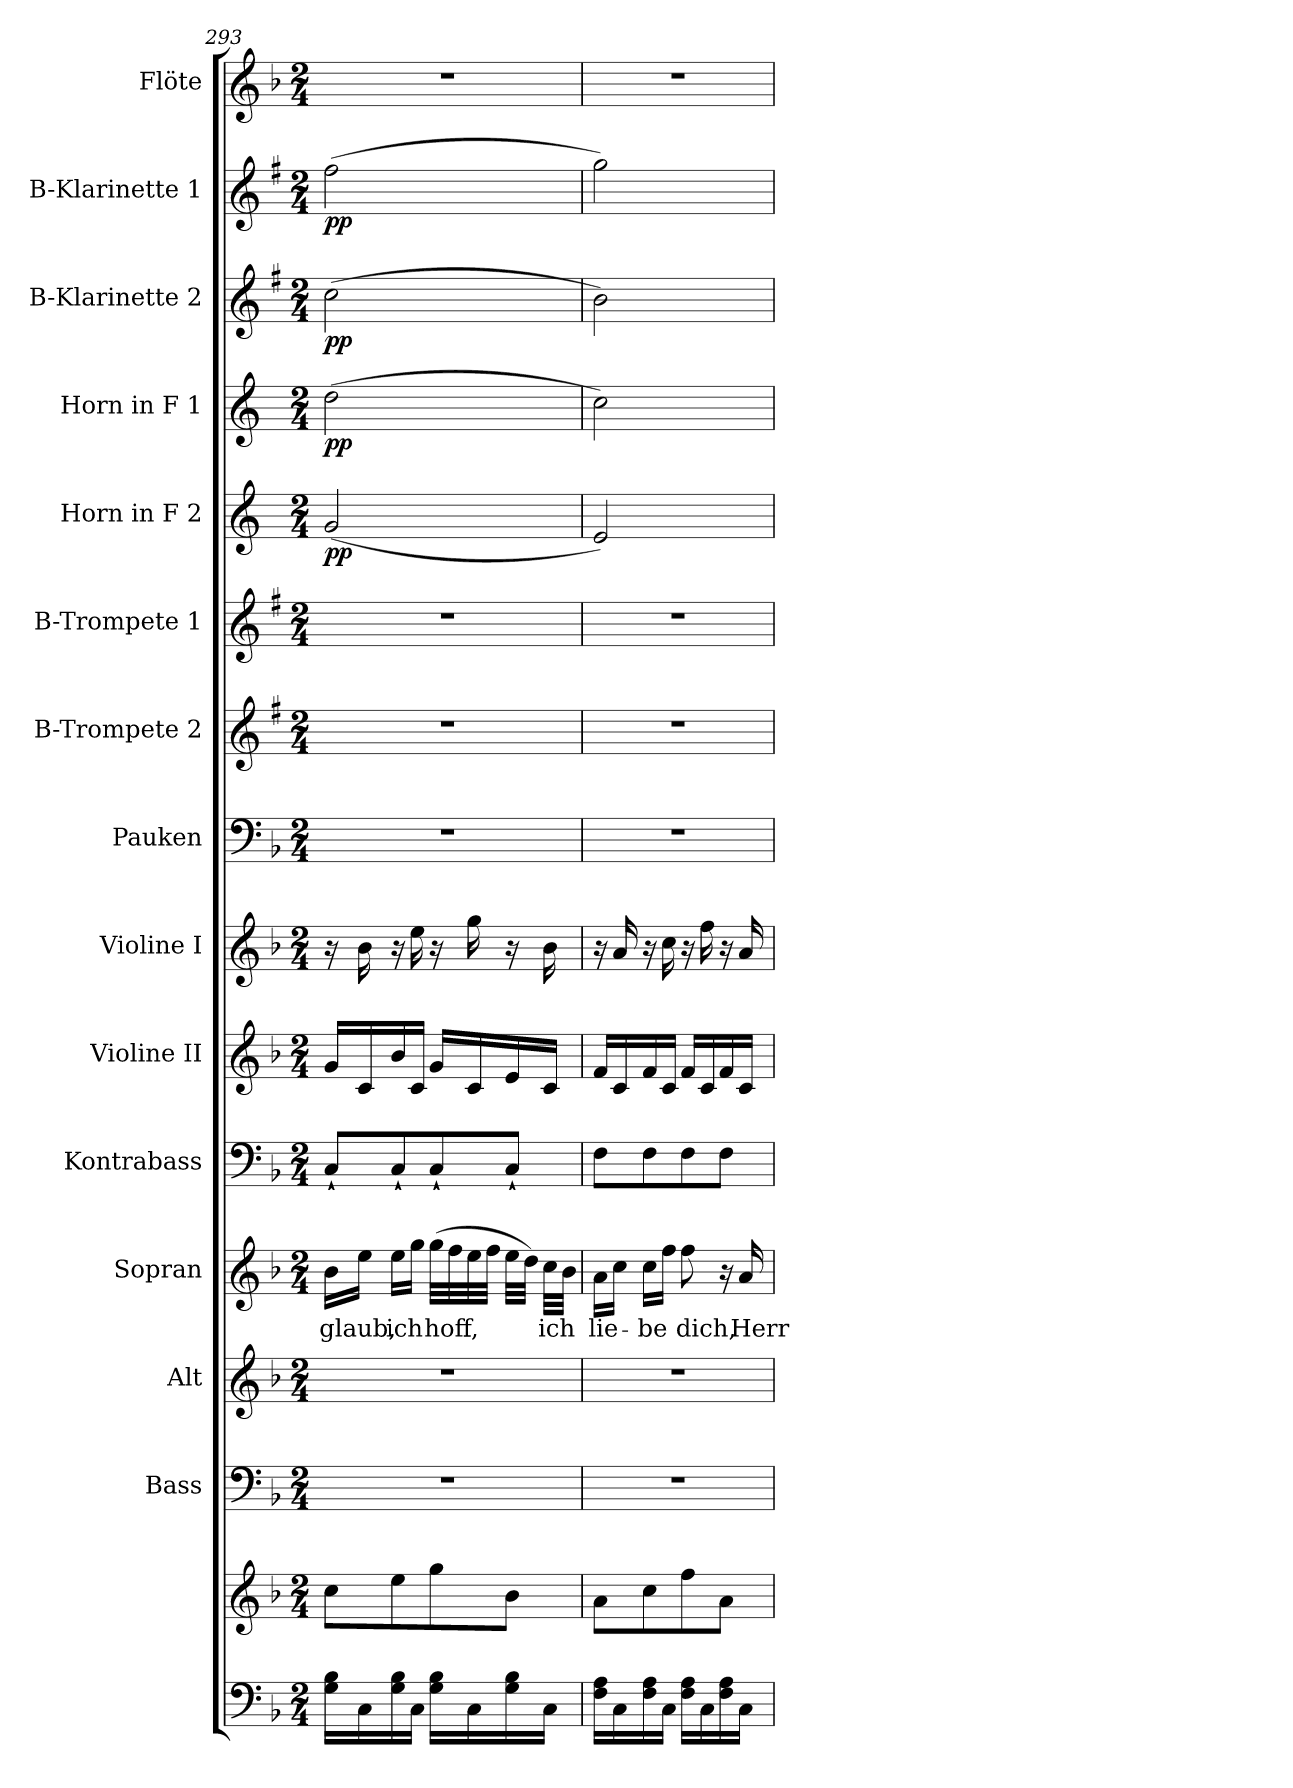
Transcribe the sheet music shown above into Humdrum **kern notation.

**kern	**kern	**kern	**kern	**kern	**text	**kern	**kern	**kern	**kern	**kern	**kern	**kern	**dynam	**kern	**dynam	**kern	**dynam	**kern	**dynam	**kern
*part15	*part15	*part14	*part13	*part12	*part12	*part11	*part10	*part9	*part8	*part7	*part6	*part5	*part5	*part4	*part4	*part3	*part3	*part2	*part2	*part1
*staff16	*staff15	*staff14	*staff13	*staff12	*staff12	*staff11	*staff10	*staff9	*staff8	*staff7	*staff6	*staff5	*staff5	*staff4	*staff4	*staff3	*staff3	*staff2	*staff2	*staff1
*	*	*I"Bass	*I"Alt	*I"Sopran	*	*I"Kontrabass	*I"Violine II	*I"Violine I	*I"Pauken	*I"B-Trompete 2	*I"B-Trompete 1	*I"Horn in F 2	*	*I"Horn in F 1	*	*I"B-Klarinette 2	*	*I"B-Klarinette 1	*	*I"Flöte
*	*	*I'B.	*I'A.	*I'S.	*	*I'Kb.	*I'Vl. II	*I'Vl. I	*I'Pk.	*I'B Trp. 2	*I'B Trp. 1	*	*	*	*	*I'B Kl. 2	*	*I'B Kl. 1	*	*I'Fl.
*clefF4	*clefG2	*clefF4	*clefG2	*clefG2	*	*clefF4	*clefG2	*clefG2	*clefF4	*clefG2	*clefG2	*clefG2	*	*clefG2	*	*clefG2	*	*clefG2	*	*clefG2
*	*	*	*	*	*	*ITrd7c12	*	*	*	*ITrd1c2	*ITrd1c2	*ITrd4c7	*	*ITrd4c7	*	*ITrd1c2	*	*ITrd1c2	*	*
*k[b-]	*k[b-]	*k[b-]	*k[b-]	*k[b-]	*	*k[b-]	*k[b-]	*k[b-]	*k[b-]	*k[b-]	*k[b-]	*k[b-]	*	*k[b-]	*	*k[b-]	*	*k[b-]	*	*k[b-]
*F:	*F:	*F:	*F:	*F:	*	*F:	*F:	*F:	*F:	*F:	*F:	*F:	*	*F:	*	*F:	*	*F:	*	*F:
*M2/4	*M2/4	*M2/4	*M2/4	*M2/4	*	*M2/4	*M2/4	*M2/4	*M2/4	*M2/4	*M2/4	*M2/4	*	*M2/4	*	*M2/4	*	*M2/4	*	*M2/4
=293	=293	=293	=293	=293	=293	=293	=293	=293	=293	=293	=293	=293	=293	=293	=293	=293	=293	=293	=293	=293
!	!	!	!	!	!LO:LY:b	!	!	!	!	!	!	!	!LO:DY:b	!	!LO:DY:b	!	!LO:DY:b	!	!LO:DY:b	!
16G\ 16B-\LL	8cc\L	2r	2r	16b-\LL	glaub,	8CC`</L	16g/LL	16r	2r	2r	2r	(<2c/	pp	(>2g\	pp	(>2b-\	pp	(>2ee\	pp	2r
16C\	.	.	.	16ee\JJ	.	.	16c/	16b-\	.	.	.	.	.	.	.	.	.	.	.	.
!	!	!	!	!	!LO:LY:b	!	!	!	!	!	!	!	!	!	!	!	!	!	!	!
16G\ 16B-\	8ee\	.	.	16ee\LL	ich	8CC`</	16b-/	16r	.	.	.	.	.	.	.	.	.	.	.	.
16C\JJ	.	.	.	16gg\JJ	.	.	16c/JJ	16ee\	.	.	.	.	.	.	.	.	.	.	.	.
!	!	!	!	!	!LO:LY:b	!	!	!	!	!	!	!	!	!	!	!	!	!	!	!
16G\ 16B-\LL	8gg\	.	.	(>32gg\LLL	hoff,	8CC`</	16g/LL	16r	.	.	.	.	.	.	.	.	.	.	.	.
.	.	.	.	32ff\	.	.	.	.	.	.	.	.	.	.	.	.	.	.	.	.
16C\	.	.	.	32ee\	.	.	16c/	16gg\	.	.	.	.	.	.	.	.	.	.	.	.
.	.	.	.	32ff\JJJ	.	.	.	.	.	.	.	.	.	.	.	.	.	.	.	.
16G\ 16B-\	8b-\J	.	.	32ee\LLL	.	8CC`</J	16e/	16r	.	.	.	.	.	.	.	.	.	.	.	.
.	.	.	.	32dd\JJJ)	.	.	.	.	.	.	.	.	.	.	.	.	.	.	.	.
!	!	!	!	!	!LO:LY:b	!	!	!	!	!	!	!	!	!	!	!	!	!	!	!
16C\JJ	.	.	.	32cc\LLL	ich	.	16c/JJ	16b-\	.	.	.	.	.	.	.	.	.	.	.	.
.	.	.	.	32b-\JJJ	.	.	.	.	.	.	.	.	.	.	.	.	.	.	.	.
=294	=294	=294	=294	=294	=294	=294	=294	=294	=294	=294	=294	=294	=294	=294	=294	=294	=294	=294	=294	=294
!	!	!	!	!	!LO:LY:b	!	!	!	!	!	!	!	!	!	!	!	!	!	!	!
16F\ 16A\LL	8a\L	2r	2r	16a\LL	lie-	8FF\L	16f/LL	16r	2r	2r	2r	2A/)	.	2f\)	.	2a\)	.	2ff\)	.	2r
16C\	.	.	.	16cc\JJ	.	.	16c/	16a/	.	.	.	.	.	.	.	.	.	.	.	.
!	!	!	!	!	!LO:LY:b	!	!	!	!	!	!	!	!	!	!	!	!	!	!	!
16F\ 16A\	8cc\	.	.	16cc\LL	-be	8FF\	16f/	16r	.	.	.	.	.	.	.	.	.	.	.	.
16C\JJ	.	.	.	16ff\JJ	.	.	16c/JJ	16cc\	.	.	.	.	.	.	.	.	.	.	.	.
!	!	!	!	!	!LO:LY:b	!	!	!	!	!	!	!	!	!	!	!	!	!	!	!
16F\ 16A\LL	8ff\	.	.	8ff\	dich,	8FF\	16f/LL	16r	.	.	.	.	.	.	.	.	.	.	.	.
16C\	.	.	.	.	.	.	16c/	16ff\	.	.	.	.	.	.	.	.	.	.	.	.
16F\ 16A\	8a\J	.	.	16r	.	8FF\J	16f/	16r	.	.	.	.	.	.	.	.	.	.	.	.
!	!	!	!	!	!LO:LY:b	!	!	!	!	!	!	!	!	!	!	!	!	!	!	!
16C\JJ	.	.	.	16a/	Herr	.	16c/JJ	16a/	.	.	.	.	.	.	.	.	.	.	.	.
=	=	=	=	=	=	=	=	=	=	=	=	=	=	=	=	=	=	=	=	=
*-	*-	*-	*-	*-	*-	*-	*-	*-	*-	*-	*-	*-	*-	*-	*-	*-	*-	*-	*-	*-
